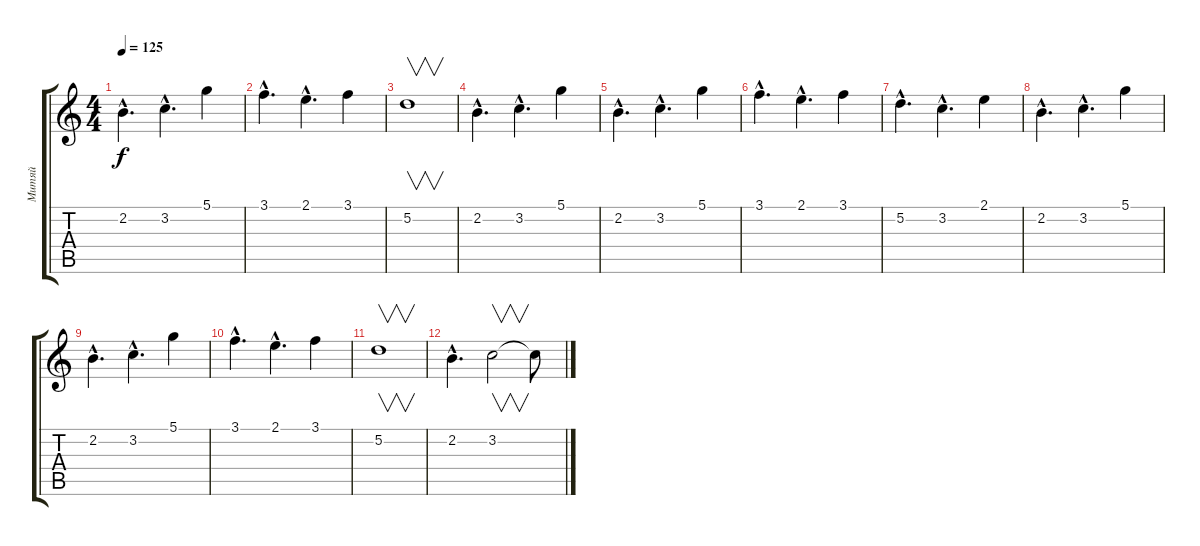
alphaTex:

\track ("Митяй" "Митяй") {instrument distortionguitar}
\staff {score tabs}
\tuning (D4 A3 F3 C3 G2 D2) {hide}
\ts (4 4)
\tempo 125
\clef g2
\ks c
2.2{hac}.4{d dy f} 3.2{hac}.4{d} 5.1.4 |
3.1{hac}.4{d} 2.1{hac}.4{d} 3.1.4 |
5.2.1{v} |
2.2{hac}.4{d} 3.2{hac}.4{d} 5.1.4 |
2.2{hac}.4{d} 3.2{hac}.4{d} 5.1.4 |
3.1{hac}.4{d} 2.1{hac}.4{d} 3.1.4 |
5.2{hac}.4{d} 3.2{hac}.4{d} 2.1.4 |
2.2{hac}.4{d} 3.2{hac}.4{d} 5.1.4 |
2.2{hac}.4{d} 3.2{hac}.4{d} 5.1.4 |
3.1{hac}.4{d} 2.1{hac}.4{d} 3.1.4 |
5.2.1{v} |
2.2{hac}.4{d} 3.2.2{v} 3.2{t}.8
